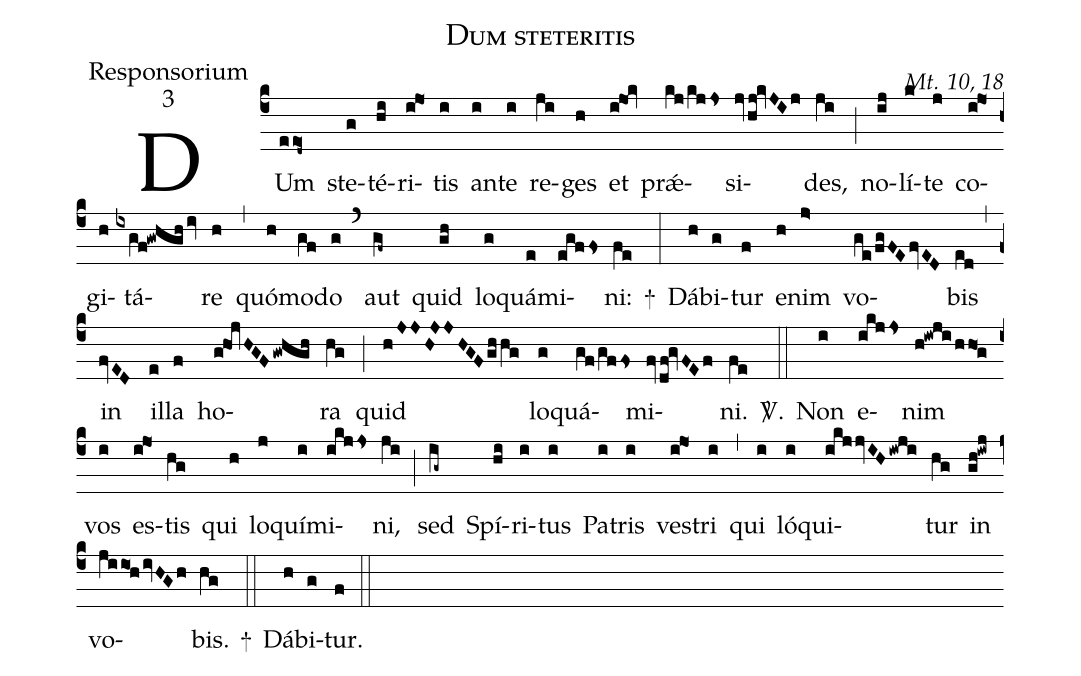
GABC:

name:Dum steteritis;
office-part:Responsorium;
mode:3;
commentary:Mt. 10, 18;
%%
(c4) DUm(eeo1d~) ste(g)té(hi)ri(i!jo1)tis(i) an(i)te(i) re(ji)ges(h) et(ijOk) prǽ(kj/kjjs)si(jvhj!kvJIj)des,(ji) (;)
no(ij)lí(k)te(j) co(i!jo1)gi(h)tá(ixgf!gwhgh/iv)re(h) (,)
quó(h)mo(gf)do(g) (`)
aut(gf~) quid(gh) lo(g)quá(e)mi(egffs)ni:(fe) +(:)
Dá(h)bi(g)tur(f) e(h)nim(j>) vo(ge/fgFEfvED)bis(ed) (,)
in(fvED) il(e)la(f) ho(ghOjHGFgwhgh)ra(hg) (;)
quid(hJJHJJHGFgh/hg) lo(g)quá(gf/gffs)mi(fvdf!gvFEf)ni.(fe) <sp>V/</sp>.(::)
Non(i) e(ikjjs)nim(h!iwji/hho1g) vos(i) es(i!jo1)tis(hg) qui(h) lo(j)quí(i)mi(ikjjs)ni,(ji) (;)
sed(ig~) Spí(hi)ri(i)tus(i) Pa(i)tris(i) ves(i!jo1)tri(i) (,)
qui(i) ló(i)qui(ikjjvIHiwji)tur(hg) in(gh!iwj) vo(jiio1hivHGh)bis.(hg) +(::)
Dá(h)bi(g)tur.(f) (::)
